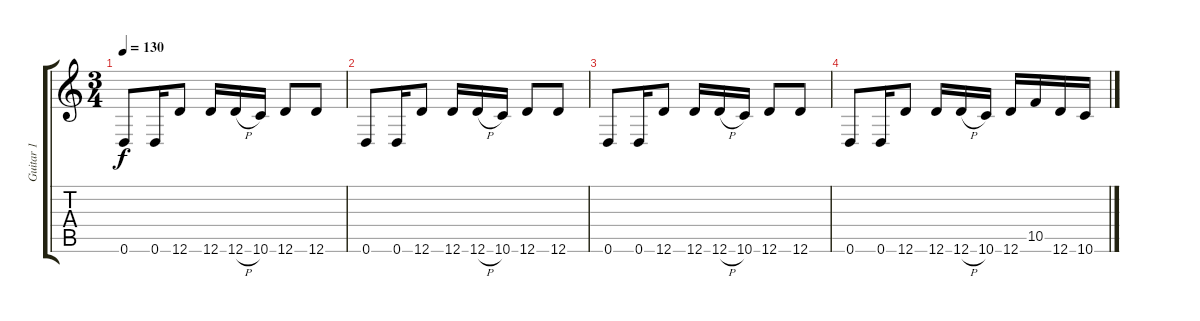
\track ("Guitar 1" "Guitar 1") {instrument overdrivenguitar}
\staff {score tabs}
\tuning (D4 A3 F3 C3 G2 D2) {hide}
\ts (3 4)
\tempo 130
\clef g2
\ks c
0.6.8{dy f} 0.6.16 12.6.8 12.6.16 12.6{h}.16 10.6.16 12.6.8 12.6.8 |
0.6.8 0.6.16 12.6.8 12.6.16 12.6{h}.16 10.6.16 12.6.8 12.6.8 |
0.6.8 0.6.16 12.6.8 12.6.16 12.6{h}.16 10.6.16 12.6.8 12.6.8 |
0.6.8 0.6.16 12.6.8 12.6.16 12.6{h}.16 10.6.16 12.6.16 10.5.16 12.6.16 10.6.16
